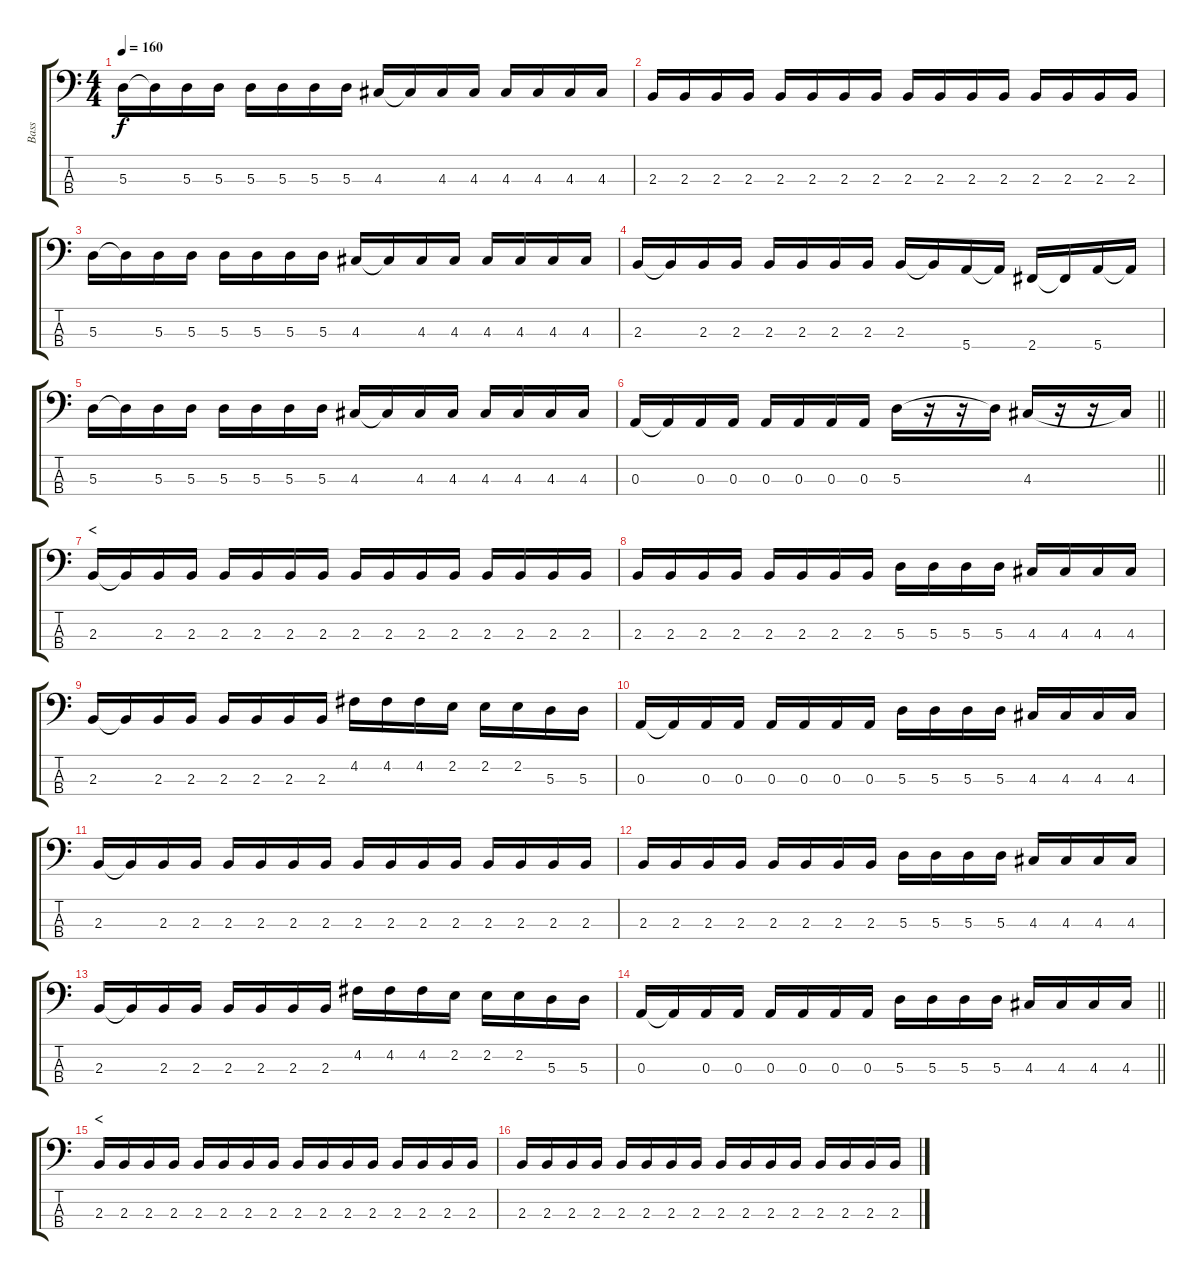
\track ("Bass" "Bass") {instrument electricbassfinger}
\staff {score tabs}
\tuning (G2 D2 A1 E1) {hide}
\ts (4 4)
\tempo 160
\clef f4
\ks c
5.3.16{dy f} 5.3{t}.16 5.3.16 5.3.16 5.3.16 5.3.16 5.3.16 5.3.16 4.3.16 4.3{t}.16 4.3.16 4.3.16 4.3.16 4.3.16 4.3.16 4.3.16 |
2.3.16 2.3.16 2.3.16 2.3.16 2.3.16 2.3.16 2.3.16 2.3.16 2.3.16 2.3.16 2.3.16 2.3.16 2.3.16 2.3.16 2.3.16 2.3.16 |
5.3.16 5.3{t}.16 5.3.16 5.3.16 5.3.16 5.3.16 5.3.16 5.3.16 4.3.16 4.3{t}.16 4.3.16 4.3.16 4.3.16 4.3.16 4.3.16 4.3.16 |
2.3.16 2.3{t}.16 2.3.16 2.3.16 2.3.16 2.3.16 2.3.16 2.3.16 2.3.16 2.3{t}.16 5.4.16 5.4{t}.16 2.4.16 2.4{t}.16 5.4.16 5.4{t}.16 |
5.3.16 5.3{t}.16 5.3.16 5.3.16 5.3.16 5.3.16 5.3.16 5.3.16 4.3.16 4.3{t}.16 4.3.16 4.3.16 4.3.16 4.3.16 4.3.16 4.3.16 |
\barLineRight lightlight
0.3.16 0.3{t}.16 0.3.16 0.3.16 0.3.16 0.3.16 0.3.16 0.3.16 5.3.16 r.16 r.16 5.3{t}.16 4.3.16 r.16 r.16 4.3{t}.16 |
\section ("" "<")
2.3.16 2.3{t}.16 2.3.16 2.3.16 2.3.16 2.3.16 2.3.16 2.3.16 2.3.16 2.3.16 2.3.16 2.3.16 2.3.16 2.3.16 2.3.16 2.3.16 |
2.3.16 2.3.16 2.3.16 2.3.16 2.3.16 2.3.16 2.3.16 2.3.16 5.3.16 5.3.16 5.3.16 5.3.16 4.3.16 4.3.16 4.3.16 4.3.16 |
2.3.16 2.3{t}.16 2.3.16 2.3.16 2.3.16 2.3.16 2.3.16 2.3.16 4.2.16 4.2.16 4.2.16 2.2.16 2.2.16 2.2.16 5.3.16 5.3.16 |
0.3.16 0.3{t}.16 0.3.16 0.3.16 0.3.16 0.3.16 0.3.16 0.3.16 5.3.16 5.3.16 5.3.16 5.3.16 4.3.16 4.3.16 4.3.16 4.3.16 |
2.3.16 2.3{t}.16 2.3.16 2.3.16 2.3.16 2.3.16 2.3.16 2.3.16 2.3.16 2.3.16 2.3.16 2.3.16 2.3.16 2.3.16 2.3.16 2.3.16 |
2.3.16 2.3.16 2.3.16 2.3.16 2.3.16 2.3.16 2.3.16 2.3.16 5.3.16 5.3.16 5.3.16 5.3.16 4.3.16 4.3.16 4.3.16 4.3.16 |
2.3.16 2.3{t}.16 2.3.16 2.3.16 2.3.16 2.3.16 2.3.16 2.3.16 4.2.16 4.2.16 4.2.16 2.2.16 2.2.16 2.2.16 5.3.16 5.3.16 |
\barLineRight lightlight
0.3.16 0.3{t}.16 0.3.16 0.3.16 0.3.16 0.3.16 0.3.16 0.3.16 5.3.16 5.3.16 5.3.16 5.3.16 4.3.16 4.3.16 4.3.16 4.3.16 |
\section ("" "<")
2.3.16 2.3.16 2.3.16 2.3.16 2.3.16 2.3.16 2.3.16 2.3.16 2.3.16 2.3.16 2.3.16 2.3.16 2.3.16 2.3.16 2.3.16 2.3.16 |
2.3.16 2.3.16 2.3.16 2.3.16 2.3.16 2.3.16 2.3.16 2.3.16 2.3.16 2.3.16 2.3.16 2.3.16 2.3.16 2.3.16 2.3.16 2.3.16
